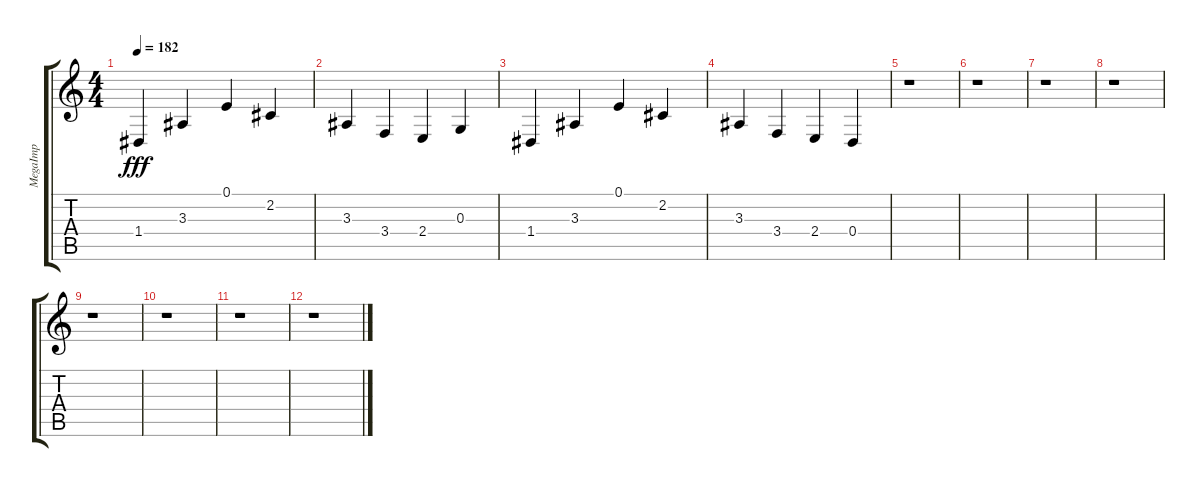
\track ("MegaImp" "MegaImp") {instrument pad3polysynth}
\staff {score tabs}
\tuning (E4 B3 G3 D3 A2 E2) {hide}
\ts (4 4)
\tempo 182
\clef g2
\ks c
1.4.4{dy fff} 3.3.4 0.1.4 2.2.4 |
3.3.4 3.4.4 2.4.4 0.3.4 |
1.4.4 3.3.4 0.1.4 2.2.4 |
3.3.4 3.4.4 2.4.4 0.4.4 |
r.1 |
r.1 |
r.1 |
r.1 |
r.1 |
r.1 |
r.1 |
r.1
